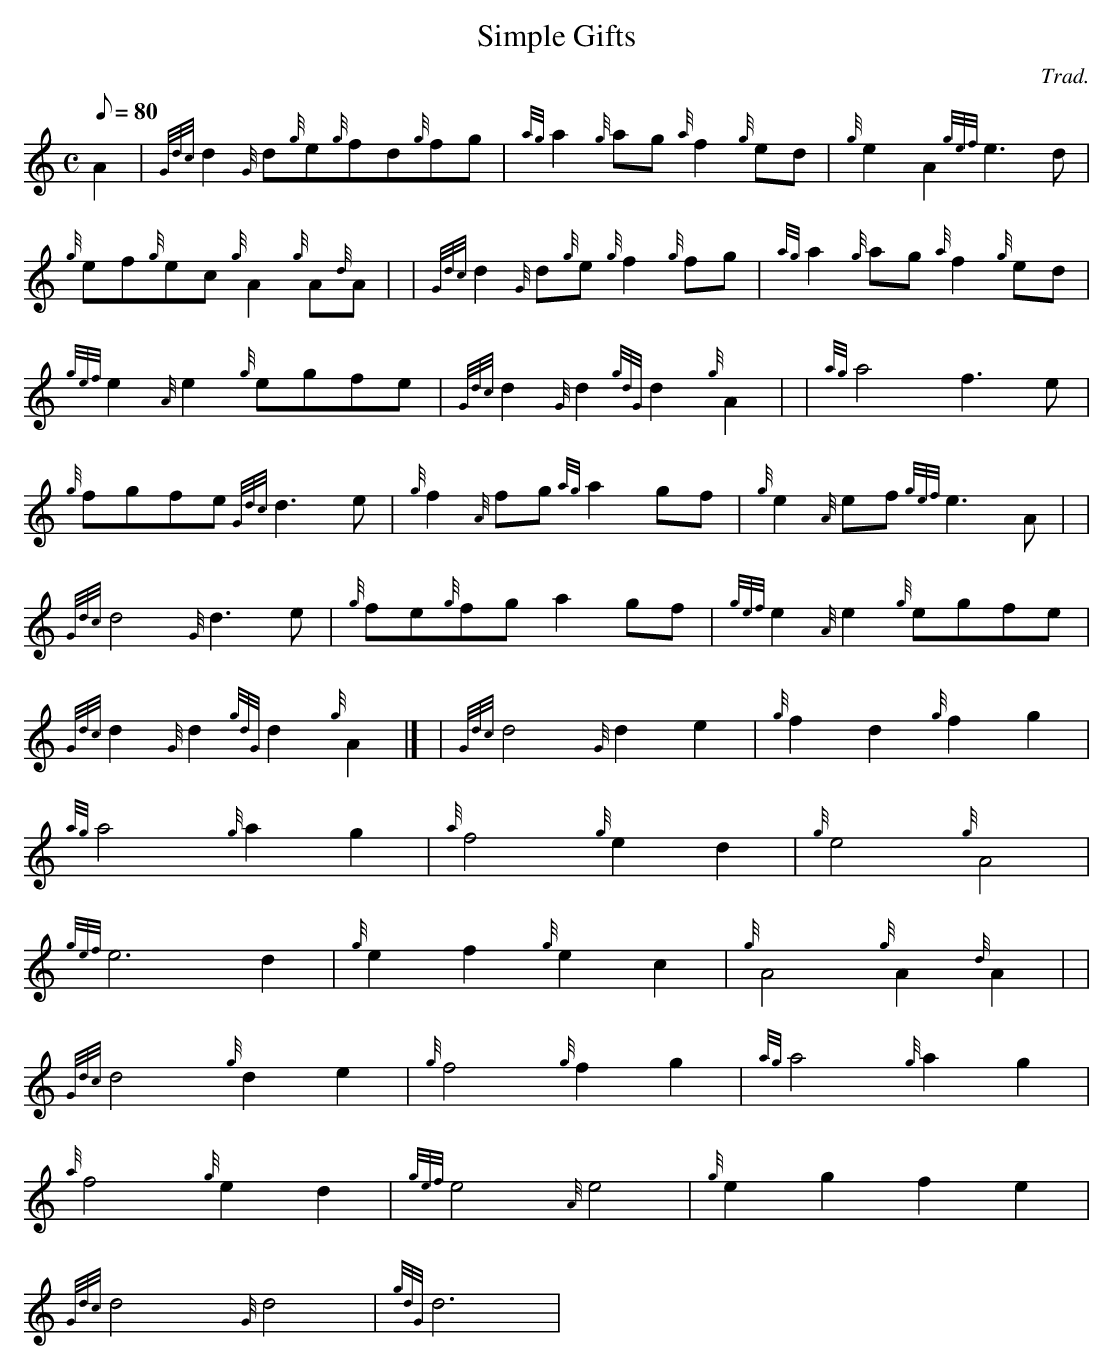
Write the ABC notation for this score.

X:1
T:Simple Gifts
M:C
L:1/8
Q:80
C:Trad.
K:HP
A2 | \
{Gdc}d2{G}d{g}e{g}fd{g}fg | \
{ag}a2{g}ag{a}f2{g}ed | \
{g}e2A2{gef}e3d |
{g}ef{g}ec{g}A2{g}A{d}A | | \
{Gdc}d2{G}d{g}e{g}f2{g}fg | \
{ag}a2{g}ag{a}f2{g}ed |
{gef}e2{A}e2{g}egfe | \
{Gdc}d2{G}d2{gdG}d2{g}A2 | | \
{ag}a4f3e |
{g}fgfe{Gdc}d3e | \
{g}f2{A}fg{ag}a2gf | \
{g}e2{A}ef{gef}e3A| |
{Gdc}d4{G}d3e | \
{g}fe{g}fga2gf | \
{gef}e2{A}e2{g}egfe |
{Gdc}d2{G}d2{gdG}d2{g}A2|]  | \
{Gdc}d4{G}d2e2 | \
{g}f2d2{g}f2g2 |
{ag}a4{g}a2g2 | \
{a}f4{g}e2d2 | \
{g}e4{g}A4 |
{gef}e6d2 | \
{g}e2f2{g}e2c2 | \
{g}A4{g}A2{d}A2| |
{Gdc}d4{g}d2e2 | \
{g}f4{g}f2g2 | \
{ag}a4{g}a2g2 |
{a}f4{g}e2d2 | \
{gef}e4{A}e4 | \
{g}e2g2f2e2 |
{Gdc}d4{G}d4 | \
{gdG}d6 |
